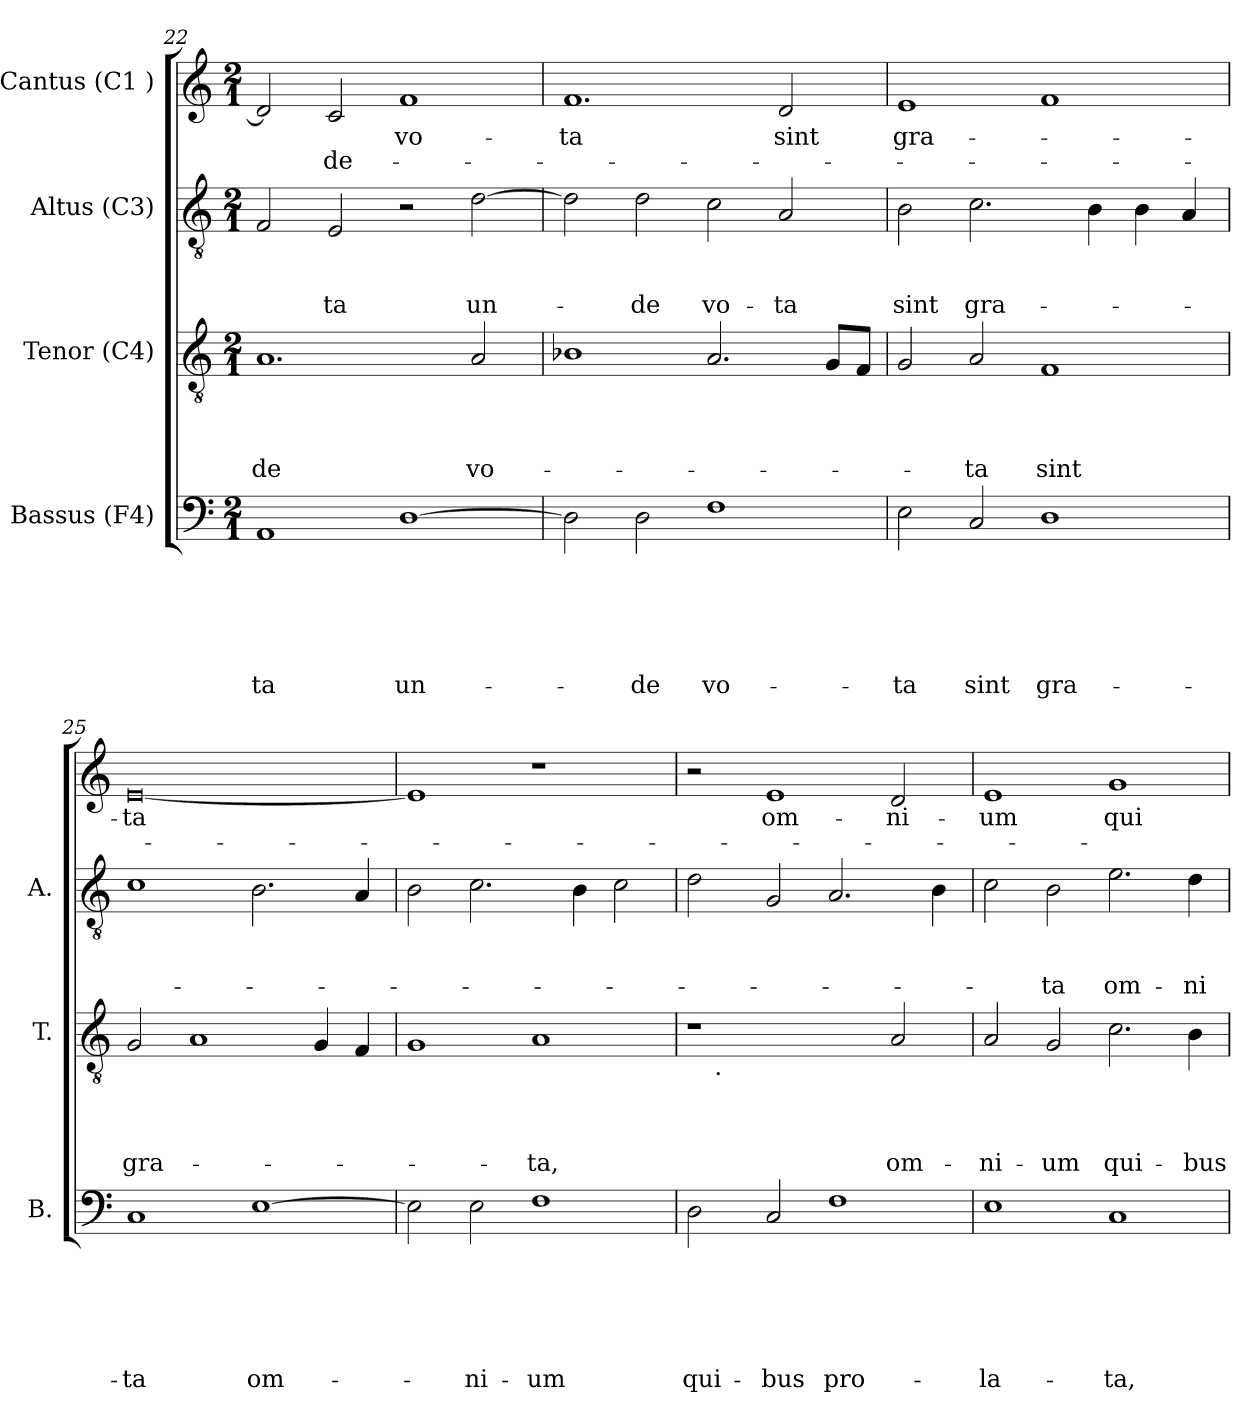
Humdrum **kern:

**kern	**text	**text	**text	**text	**text	**text	**kern	**text	**text	**text	**text	**kern	**text	**text	**text	**kern	**text	**text
*part4	*part4	*part4	*part4	*part4	*part4	*part4	*part3	*part3	*part3	*part3	*part3	*part2	*part2	*part2	*part2	*part1	*part1	*part1
*staff4	*staff4	*staff4	*staff4	*staff4	*staff4	*staff4	*staff3	*staff3	*staff3	*staff3	*staff3	*staff2	*staff2	*staff2	*staff2	*staff1	*staff1	*staff1
*I"Bassus (F4)	*	*	*	*	*	*	*I"Tenor (C4)	*	*	*	*	*I"Altus (C3)	*	*	*	*I"Cantus (C1 )	*	*
*I'B.	*	*	*	*	*	*	*I'T.	*	*	*	*	*I'A.	*	*	*	*	*	*
!!LO:PB:g=z
*clefF4	*	*	*	*	*	*	*clefGv2	*	*	*	*	*clefGv2	*	*	*	*clefG2	*	*
*k[]	*	*	*	*	*	*	*k[]	*	*	*	*	*k[]	*	*	*	*k[]	*	*
*C:	*	*	*	*	*	*	*C:	*	*	*	*	*C:	*	*	*	*C:	*	*
*M2/1	*	*	*	*	*	*	*M2/1	*	*	*	*	*M2/1	*	*	*	*M2/1	*	*
=22	=22	=22	=22	=22	=22	=22	=22	=22	=22	=22	=22	=22	=22	=22	=22	=22	=22	=22
!	!	!	!	!	!	!LO:LY:b	!	!	!	!	!LO:LY:b	!	!	!	!	!	!	!
1AA	.	.	.	.	.	-ta	1.A	.	.	.	-de	2F/	.	.	.	2d/]	.	.
!	!	!	!	!	!	!	!	!	!	!	!	!	!	!	!LO:LY:b	!	!	!LO:LY:b
.	.	.	.	.	.	.	.	.	.	.	.	2E/	.	.	-ta	2c/	.	de-
!	!	!	!	!	!	!LO:LY:b	!	!	!	!	!	!	!	!	!	!	!LO:LY:b	!
[>1D	.	.	.	.	.	un-	.	.	.	.	.	2r	.	.	.	1f	-vo-	.
!	!	!	!	!	!	!	!	!	!	!	!LO:LY:b	!	!	!	!LO:LY:b	!	!	!
.	.	.	.	.	.	.	2A/	.	.	.	vo-	[>2d\	.	.	un-	.	.	.
=23	=23	=23	=23	=23	=23	=23	=23	=23	=23	=23	=23	=23	=23	=23	=23	=23	=23	=23
!	!	!	!	!	!	!	!	!	!	!	!	!	!	!	!	!	!LO:LY:b	!
2D\]	.	.	.	.	.	.	1B-X	.	.	.	.	2d\]	.	.	.	1.f	-ta	.
!	!	!	!	!	!	!LO:LY:b	!	!	!	!	!	!	!	!	!LO:LY:b	!	!	!
2D\	.	.	.	.	.	-de	.	.	.	.	.	2d\	.	.	-de	.	.	.
!	!	!	!	!	!	!LO:LY:b	!	!	!	!	!	!	!	!	!LO:LY:b	!	!	!
1F	.	.	.	.	.	vo-	2.A/	.	.	.	.	2c\	.	.	vo-	.	.	.
!	!	!	!	!	!	!	!	!	!	!	!	!	!	!	!LO:LY:b	!	!LO:LY:b	!
.	.	.	.	.	.	.	.	.	.	.	.	2A/	.	.	-ta	2d/	sint	.
.	.	.	.	.	.	.	8G/L	.	.	.	.	.	.	.	.	.	.	.
.	.	.	.	.	.	.	8F/J	.	.	.	.	.	.	.	.	.	.	.
=24	=24	=24	=24	=24	=24	=24	=24	=24	=24	=24	=24	=24	=24	=24	=24	=24	=24	=24
!	!	!	!	!	!	!LO:LY:b	!	!	!	!	!	!	!	!	!LO:LY:b	!	!LO:LY:b	!
2E\	.	.	.	.	.	-ta	2G/	.	.	.	.	2B\	.	.	sint	1e	gra-	.
!	!	!	!	!	!	!LO:LY:b	!	!	!	!	!LO:LY:b	!	!	!	!LO:LY:b	!	!	!
2C/	.	.	.	.	.	sint	2A/	.	.	.	-ta	2.c\	.	.	gra-	.	.	.
!	!	!	!	!	!	!LO:LY:b	!	!	!	!	!LO:LY:b	!	!	!	!	!	!	!
1D	.	.	.	.	.	gra-	1F	.	.	.	sint	.	.	.	.	1f	.	.
.	.	.	.	.	.	.	.	.	.	.	.	4B\	.	.	.	.	.	.
.	.	.	.	.	.	.	.	.	.	.	.	4B\	.	.	.	.	.	.
.	.	.	.	.	.	.	.	.	.	.	.	4A/	.	.	.	.	.	.
=25	=25	=25	=25	=25	=25	=25	=25	=25	=25	=25	=25	=25	=25	=25	=25	=25	=25	=25
!	!	!	!	!	!	!LO:LY:b	!	!	!	!	!LO:LY:b	!	!	!	!	!	!LO:LY:b:rj	!
1C	.	.	.	.	.	-ta	2G/	.	.	.	gra-	1c	.	.	.	[<0e	-ta	.
.	.	.	.	.	.	.	1A	.	.	.	.	.	.	.	.	.	.	.
!	!	!	!	!	!	!LO:LY:b	!	!	!	!	!	!	!	!	!	!	!	!
[>1E	.	.	.	.	.	om-	.	.	.	.	.	2.B\	.	.	.	.	.	.
.	.	.	.	.	.	.	4G/	.	.	.	.	.	.	.	.	.	.	.
.	.	.	.	.	.	.	4F/	.	.	.	.	4A/	.	.	.	.	.	.
=26	=26	=26	=26	=26	=26	=26	=26	=26	=26	=26	=26	=26	=26	=26	=26	=26	=26	=26
2E\]	.	.	.	.	.	.	1G	.	.	.	.	2B\	.	.	.	1e]	.	.
!	!	!	!	!	!	!LO:LY:b	!	!	!	!	!	!	!	!	!	!	!	!
2E\	.	.	.	.	.	-ni-	.	.	.	.	.	2.c\	.	.	.	.	.	.
!	!	!	!	!	!	!LO:LY:b	!	!	!	!	!LO:LY:b	!	!	!	!	!	!	!
1F	.	.	.	.	.	-um	1A	.	.	.	-ta,	.	.	.	.	1r	.	.
.	.	.	.	.	.	.	.	.	.	.	.	4B\	.	.	.	.	.	.
.	.	.	.	.	.	.	.	.	.	.	.	2c\	.	.	.	.	.	.
!!LO:LB:g=z
=27	=27	=27	=27	=27	=27	=27	=27	=27	=27	=27	=27	=27	=27	=27	=27	=27	=27	=27
!	!	!	!	!	!	!LO:LY:b	!	!	!	!	!	!	!	!	!	!	!	!
*	*	*	*	*	*	*	*^	*	*	*	*	*	*	*	*	*	*	*
2D\	.	.	.	.	.	qui-	1r	8ryy	.	.	.	.	2d\	.	.	.	2r	.	.
!	!	!	!	!	!	!	!	!LO:TX:b:t=.	!	!	!	!	!	!	!	!	!	!	!
.	.	.	.	.	.	.	.	1...ryy	.	.	.	.	.	.	.	.	.	.	.
!	!	!	!	!	!	!LO:LY:b	!	!	!	!	!	!	!	!	!	!	!	!LO:LY:b	!
2C/	.	.	.	.	.	-bus	.	.	.	.	.	.	2G/	.	.	.	1e	om-	.
!	!	!	!	!	!	!LO:LY:b	!	!	!	!	!	!	!	!	!	!	!	!	!
1F	.	.	.	.	.	pro-	2ryy	.	.	.	.	.	2.A/	.	.	.	.	.	.
!	!	!	!	!	!	!	!	!	!	!	!	!LO:LY:b	!	!	!	!	!	!LO:LY:b	!
.	.	.	.	.	.	.	2A/	.	.	.	.	om-	.	.	.	.	2d/	-ni-	.
.	.	.	.	.	.	.	.	.	.	.	.	.	4B\	.	.	.	.	.	.
=28	=28	=28	=28	=28	=28	=28	=28	=28	=28	=28	=28	=28	=28	=28	=28	=28	=28	=28	=28
!	!	!	!	!	!	!LO:LY:b	!	!	!	!	!	!LO:LY:b	!	!	!	!	!	!LO:LY:b	!
*	*	*	*	*	*	*	*v	*v	*	*	*	*	*	*	*	*	*	*	*
1E	.	.	.	.	.	-la-	2A/	.	.	.	-ni-	2c\	.	.	.	1e	-um	.
!	!	!	!	!	!	!	!	!	!	!	!LO:LY:b	!	!	!	!LO:LY:b	!	!	!
.	.	.	.	.	.	.	2G/	.	.	.	-um	2B\	.	.	-ta	.	.	.
!	!	!	!	!	!	!LO:LY:b	!	!	!	!	!LO:LY:b	!	!	!	!LO:LY:b	!	!LO:LY:b	!
1C	.	.	.	.	.	-ta,	2.c\	.	.	.	qui-	2.e\	.	.	om-	1g	qui-	.
!	!	!	!	!	!	!	!	!	!	!	!LO:LY:b	!	!	!	!LO:LY:b	!	!	!
.	.	.	.	.	.	.	4B\	.	.	.	-bus	4d\	.	.	-ni-	.	.	.
=	=	=	=	=	=	=	=	=	=	=	=	=	=	=	=	=	=	=
*-	*-	*-	*-	*-	*-	*-	*-	*-	*-	*-	*-	*-	*-	*-	*-	*-	*-	*-
